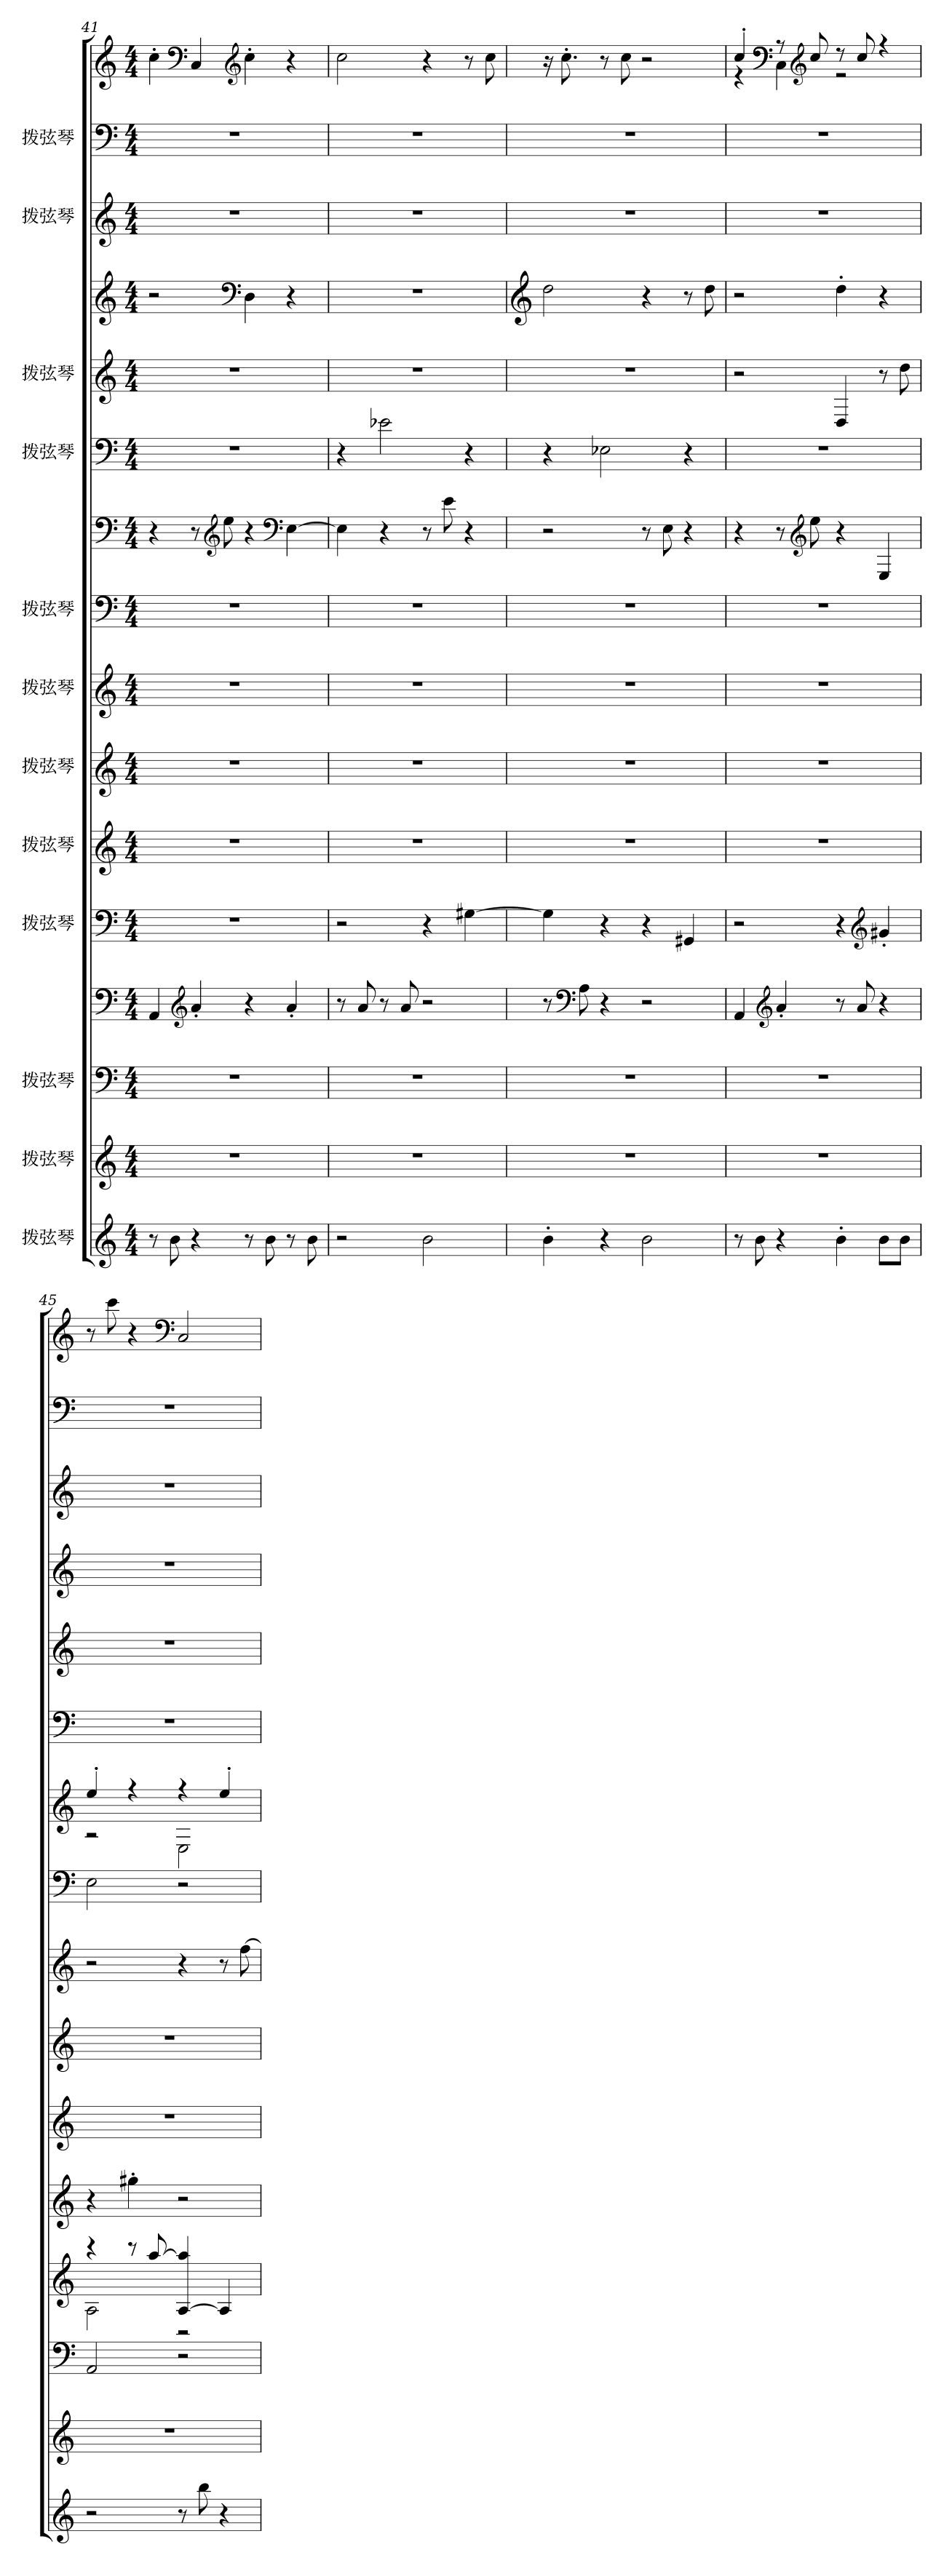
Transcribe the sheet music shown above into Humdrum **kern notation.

**kern	**kern	**kern	**kern	**kern	**kern	**kern	**kern	**kern	**kern	**kern	**kern	**kern	**kern	**kern	**kern
*part12	*part11	*part10	*part10	*part9	*part8	*part7	*part6	*part5	*part5	*part4	*part3	*part3	*part2	*part1	*part1
*staff16	*staff15	*staff14	*staff13	*staff12	*staff11	*staff10	*staff9	*staff8	*staff7	*staff6	*staff5	*staff4	*staff3	*staff2	*staff1
*I"拨弦琴	*I"拨弦琴	*I"拨弦琴	*	*I"拨弦琴	*I"拨弦琴	*I"拨弦琴	*I"拨弦琴	*I"拨弦琴	*	*I"拨弦琴	*I"拨弦琴	*	*I"拨弦琴	*I"拨弦琴	*
*clefG2	*clefG2	*clefF4	*clefF4	*clefF4	*clefG2	*clefG2	*clefG2	*clefF4	*clefF4	*clefF4	*clefG2	*clefG2	*clefG2	*clefF4	*clefG2
*k[]	*k[]	*k[]	*k[]	*k[]	*k[]	*k[]	*k[]	*k[]	*k[]	*k[]	*k[]	*k[]	*k[]	*k[]	*k[]
*M4/4	*M4/4	*M4/4	*M4/4	*M4/4	*M4/4	*M4/4	*M4/4	*M4/4	*M4/4	*M4/4	*M4/4	*M4/4	*M4/4	*M4/4	*M4/4
=41	=41	=41	=41	=41	=41	=41	=41	=41	=41	=41	=41	=41	=41	=41	=41
8r	1r	1r	4AA/	1r	1r	1r	1r	1r	4r	1r	1r	2r	1r	1r	4cc'\
8b\	.	.	.	.	.	.	.	.	.	.	.	.	.	.	.
*	*	*	*clefG2	*	*	*	*	*	*	*	*	*	*	*	*clefF4
4r	.	.	4a'/	.	.	.	.	.	8r	.	.	.	.	.	4C/
*	*	*	*	*	*	*	*	*	*clefG2	*	*	*	*	*	*
.	.	.	.	.	.	.	.	.	8ee\	.	.	.	.	.	.
*	*	*	*	*	*	*	*	*	*	*	*	*clefF4	*	*	*clefG2
8r	.	.	4r	.	.	.	.	.	4r	.	.	4D\	.	.	4cc'\
8b\	.	.	.	.	.	.	.	.	.	.	.	.	.	.	.
*	*	*	*	*	*	*	*	*	*clefF4	*	*	*	*	*	*
8r	.	.	4a'/	.	.	.	.	.	[4E\	.	.	4r	.	.	4r
8b\	.	.	.	.	.	.	.	.	.	.	.	.	.	.	.
=42	=42	=42	=42	=42	=42	=42	=42	=42	=42	=42	=42	=42	=42	=42	=42
2r	1r	1r	8r	2r	1r	1r	1r	1r	4E\]	4r	1r	1r	1r	1r	2cc\
.	.	.	8a/	.	.	.	.	.	.	.	.	.	.	.	.
.	.	.	8r	.	.	.	.	.	4r	2e-X\	.	.	.	.	.
.	.	.	8a/	.	.	.	.	.	.	.	.	.	.	.	.
2b\	.	.	2r	4r	.	.	.	.	8r	.	.	.	.	.	4r
.	.	.	.	.	.	.	.	.	8e\	.	.	.	.	.	.
.	.	.	.	[4G#X\	.	.	.	.	4r	4r	.	.	.	.	8r
.	.	.	.	.	.	.	.	.	.	.	.	.	.	.	8cc\
!!LO:PB:g=z
=43	=43	=43	=43	=43	=43	=43	=43	=43	=43	=43	=43	=43	=43	=43	=43
*	*	*	*	*	*	*	*	*	*	*	*	*clefG2	*	*	*
4b'\	1r	1r	8r	4G#\]	1r	1r	1r	1r	2r	4r	1r	2dd\	1r	1r	16r
.	.	.	.	.	.	.	.	.	.	.	.	.	.	.	8.cc'\
*	*	*	*clefF4	*	*	*	*	*	*	*	*	*	*	*	*
.	.	.	8A\	.	.	.	.	.	.	.	.	.	.	.	.
4r	.	.	4r	4r	.	.	.	.	.	2E-X\	.	.	.	.	8r
.	.	.	.	.	.	.	.	.	.	.	.	.	.	.	8cc\
2b\	.	.	2r	4r	.	.	.	.	8r	.	.	4r	.	.	2r
.	.	.	.	.	.	.	.	.	8E\	.	.	.	.	.	.
.	.	.	.	4GG#X/	.	.	.	.	4r	4r	.	8r	.	.	.
.	.	.	.	.	.	.	.	.	.	.	.	8dd\	.	.	.
=44	=44	=44	=44	=44	=44	=44	=44	=44	=44	=44	=44	=44	=44	=44	=44
*	*	*	*	*	*	*	*	*	*	*	*	*	*	*	*^
8r	1r	1r	4AA/	2r	1r	1r	1r	1r	4r	1r	2r	2r	1r	1r	4cc'/	4r
8b\	.	.	.	.	.	.	.	.	.	.	.	.	.	.	.	.
*	*	*	*clefG2	*	*	*	*	*	*	*	*	*	*	*	*clefF4	*
4r	.	.	4a'/	.	.	.	.	.	8r	.	.	.	.	.	8r	4C\
*	*	*	*	*	*	*	*	*	*clefG2	*	*	*	*	*	*clefG2	*
.	.	.	.	.	.	.	.	.	8ee\	.	.	.	.	.	8cc/	.
4b'\	.	.	8r	4r	.	.	.	.	4r	.	4D/	4dd'\	.	.	8r	2r
.	.	.	8a/	.	.	.	.	.	.	.	.	.	.	.	8cc/	.
*	*	*	*	*clefG2	*	*	*	*	*	*	*	*	*	*	*	*
8b\L	.	.	4r	4g#X'/	.	.	.	.	4E/	.	8r	4r	.	.	4r	.
8b\J	.	.	.	.	.	.	.	.	.	.	8dd\	.	.	.	.	.
*	*	*	*	*	*	*	*	*	*	*	*	*	*	*	*v	*v
=45	=45	=45	=45	=45	=45	=45	=45	=45	=45	=45	=45	=45	=45	=45	=45
*	*	*	*^	*	*	*	*	*	*^	*	*	*	*	*	*
2r	1r	2AA/	4r	2A\	4r	1r	1r	2r	2E\	4ee'/	2r	1r	1r	1r	1r	1r	8r
.	.	.	.	.	.	.	.	.	.	.	.	.	.	.	.	.	8ccc\
.	.	.	8r	.	4gg#X'\	.	.	.	.	4r	.	.	.	.	.	.	4r
.	.	.	[8aa/	.	.	.	.	.	.	.	.	.	.	.	.	.	.
*	*	*	*	*	*	*	*	*	*	*	*	*	*	*	*	*	*clefF4
8r	.	2r	[4A/ 4aa/]	2r	2r	.	.	4r	2r	4r	2E\	.	.	.	.	.	2C/
8bb\	.	.	.	.	.	.	.	.	.	.	.	.	.	.	.	.	.
4r	.	.	4A/]	.	.	.	.	8r	.	4ee'/	.	.	.	.	.	.	.
.	.	.	.	.	.	.	.	[8ff\	.	.	.	.	.	.	.	.	.
*	*	*	*v	*v	*	*	*	*	*	*v	*v	*	*	*	*	*	*
=	=	=	=	=	=	=	=	=	=	=	=	=	=	=	=
*-	*-	*-	*-	*-	*-	*-	*-	*-	*-	*-	*-	*-	*-	*-	*-
